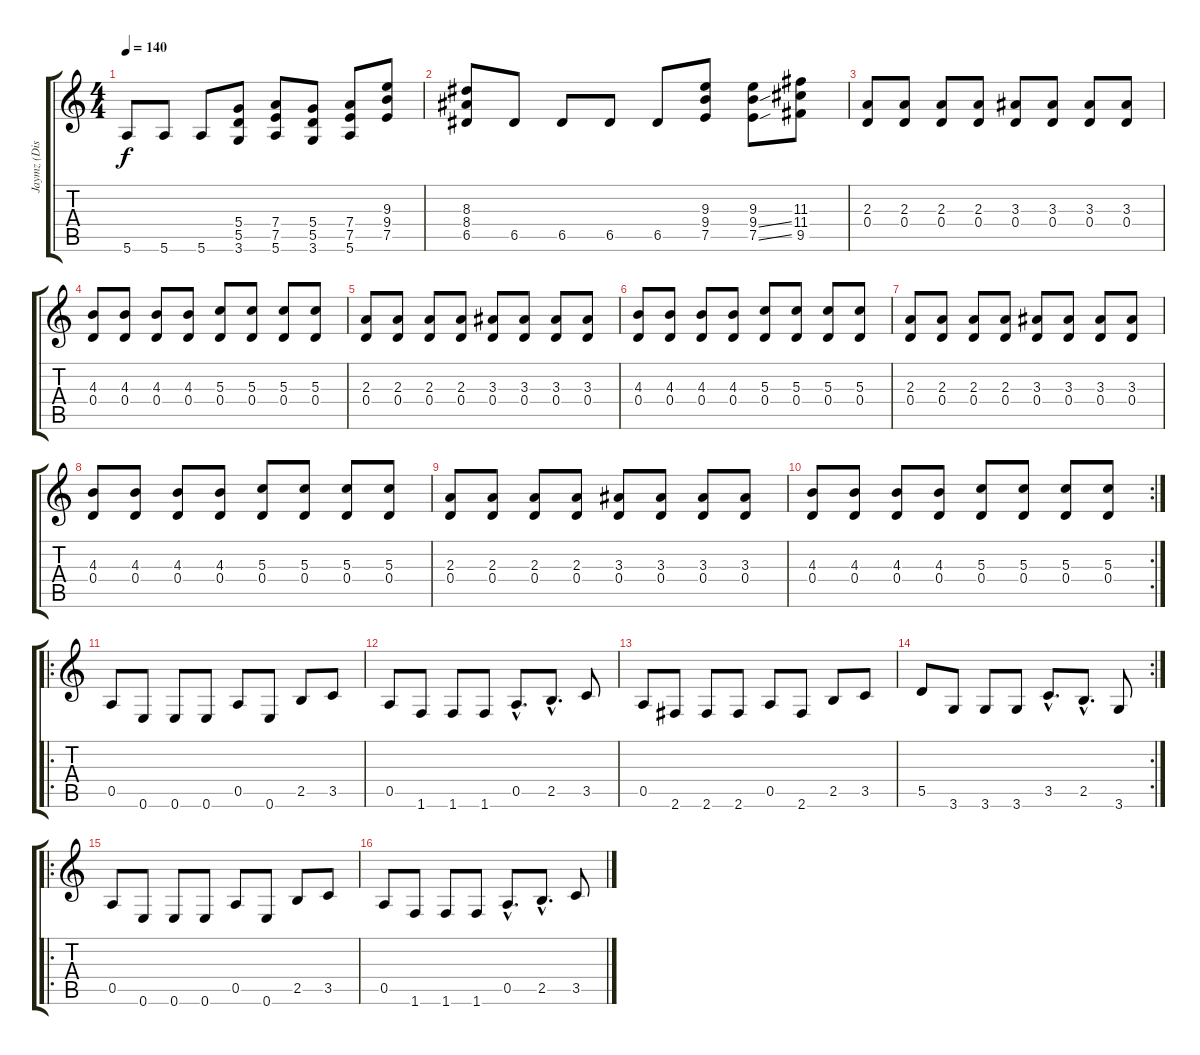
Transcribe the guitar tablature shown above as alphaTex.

\track ("Jaymz (Disto Gtr)" "Jaymz (Dis") {instrument distortionguitar}
\staff {score tabs}
\tuning (E4 B3 G3 D3 A2 E2) {hide}
\ts (4 4)
\tempo 140
\clef g2
\ks c
5.6.8{dy f} 5.6.8 5.6.8 (5.4 5.5 3.6).8 (7.4 7.5 5.6).8 (5.4 5.5 3.6).8 (7.4 7.5 5.6).8 (9.3 9.4 7.5).8 |
(8.3 8.4 6.5).8 6.5.8 6.5.8 6.5.8 6.5.8 (9.3 9.4 7.5).8 (9.3 9.4{ss} 7.5{ss}).8 (11.3 11.4 9.5).8 |
(2.3 0.4).8 (2.3 0.4).8 (2.3 0.4).8 (2.3 0.4).8 (3.3 0.4).8 (3.3 0.4).8 (3.3 0.4).8 (3.3 0.4).8 |
(4.3 0.4).8 (4.3 0.4).8 (4.3 0.4).8 (4.3 0.4).8 (5.3 0.4).8 (5.3 0.4).8 (5.3 0.4).8 (5.3 0.4).8 |
(2.3 0.4).8 (2.3 0.4).8 (2.3 0.4).8 (2.3 0.4).8 (3.3 0.4).8 (3.3 0.4).8 (3.3 0.4).8 (3.3 0.4).8 |
(4.3 0.4).8 (4.3 0.4).8 (4.3 0.4).8 (4.3 0.4).8 (5.3 0.4).8 (5.3 0.4).8 (5.3 0.4).8 (5.3 0.4).8 |
(2.3 0.4).8 (2.3 0.4).8 (2.3 0.4).8 (2.3 0.4).8 (3.3 0.4).8 (3.3 0.4).8 (3.3 0.4).8 (3.3 0.4).8 |
(4.3 0.4).8 (4.3 0.4).8 (4.3 0.4).8 (4.3 0.4).8 (5.3 0.4).8 (5.3 0.4).8 (5.3 0.4).8 (5.3 0.4).8 |
(2.3 0.4).8 (2.3 0.4).8 (2.3 0.4).8 (2.3 0.4).8 (3.3 0.4).8 (3.3 0.4).8 (3.3 0.4).8 (3.3 0.4).8 |
\rc 2
(4.3 0.4).8 (4.3 0.4).8 (4.3 0.4).8 (4.3 0.4).8 (5.3 0.4).8 (5.3 0.4).8 (5.3 0.4).8 (5.3 0.4).8 |
\ro
0.5.8 0.6.8 0.6.8 0.6.8 0.5.8 0.6.8 2.5.8 3.5.8 |
0.5.8 1.6.8 1.6.8 1.6.8 0.5{hac}.8{d} 2.5{hac}.8{d} 3.5.8 |
0.5.8 2.6.8 2.6.8 2.6.8 0.5.8 2.6.8 2.5.8 3.5.8 |
\rc 2
5.5.8 3.6.8 3.6.8 3.6.8 3.5{hac}.8{d} 2.5{hac}.8{d} 3.6.8 |
\ro
0.5.8 0.6.8 0.6.8 0.6.8 0.5.8 0.6.8 2.5.8 3.5.8 |
0.5.8 1.6.8 1.6.8 1.6.8 0.5{hac}.8{d} 2.5{hac}.8{d} 3.5.8
